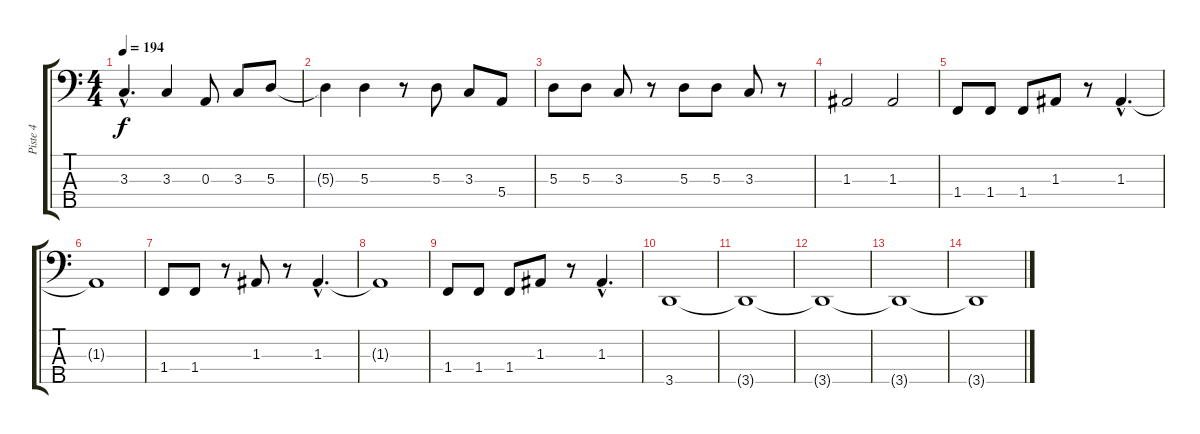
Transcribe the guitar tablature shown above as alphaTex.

\track ("Piste 4" "Piste 4") {instrument electricbassfinger}
\staff {score tabs}
\tuning (G2 D2 A1 E1 B0) {hide}
\ts (4 4)
\tempo 194
\clef f4
\ks c
3.3{hac}.4{d dy f} 3.3.4 0.3.8 3.3.8 5.3.8 |
5.3{t}.4 5.3.4 r.8 5.3.8 3.3.8 5.4.8 |
5.3.8 5.3.8 3.3.8 r.8 5.3.8 5.3.8 3.3.8 r.8 |
1.3.2 1.3.2 |
1.4.8 1.4.8 1.4.8 1.3.8 r.8 1.3{hac}.4{d} |
1.3{t}.1 |
1.4.8 1.4.8 r.8 1.3.8 r.8 1.3{hac}.4{d} |
1.3{t}.1 |
1.4.8 1.4.8 1.4.8 1.3.8 r.8 1.3{hac}.4{d} |
3.5.1 |
3.5{t}.1 |
3.5{t}.1 |
3.5{t}.1 |
3.5{t}.1
